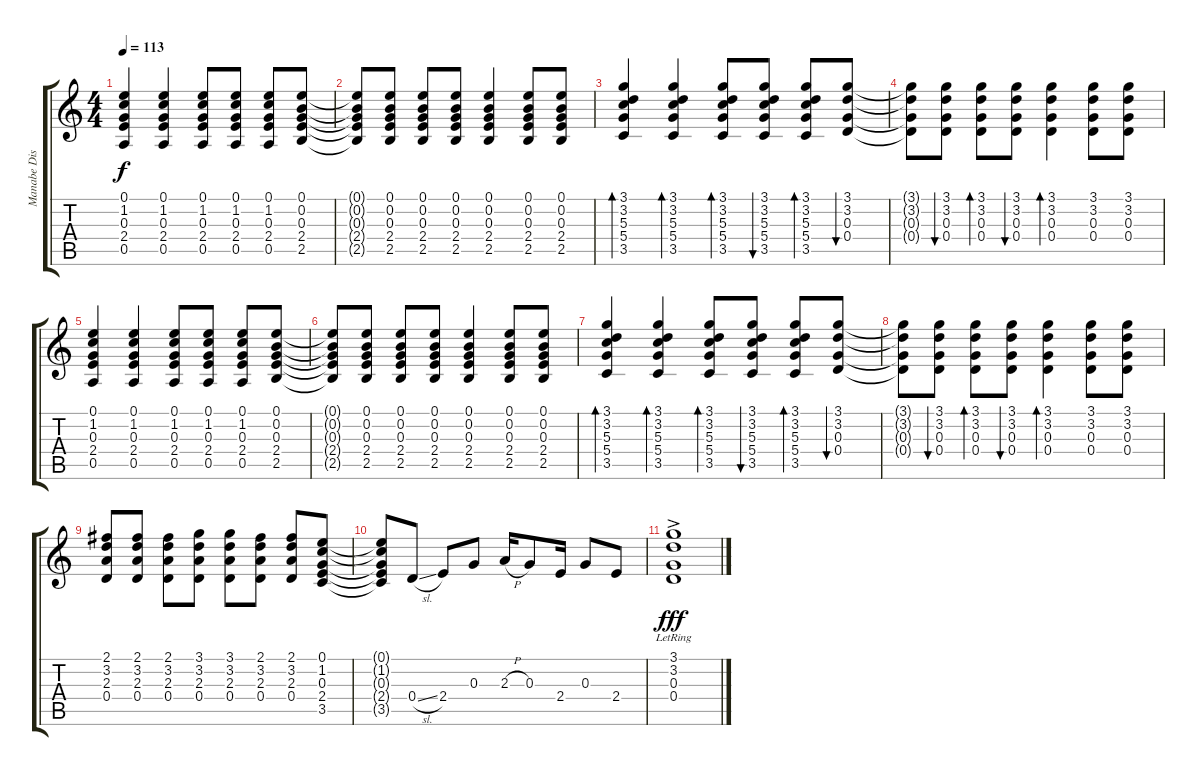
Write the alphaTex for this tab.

\track ("Manabe Distortion" "Manabe Dis") {instrument distortionguitar}
\staff {score tabs}
\tuning (E4 B3 G3 D3 A2 E2) {hide}
\ts (4 4)
\tempo 113
\clef g2
\ks c
(0.1 1.2 0.3 2.4 0.5).4{dy f} (0.1 1.2 0.3 2.4 0.5).4 (0.1 1.2 0.3 2.4 0.5).8 (0.1 1.2 0.3 2.4 0.5).8 (0.1 1.2 0.3 2.4 0.5).8 (0.1 0.2 0.3 2.4 2.5).8 |
(0.1{t} 0.2{t} 0.3{t} 2.4{t} 2.5{t}).8 (0.1 0.2 0.3 2.4 2.5).8 (0.1 0.2 0.3 2.4 2.5).8 (0.1 0.2 0.3 2.4 2.5).8 (0.1 0.2 0.3 2.4 2.5).4 (0.1 0.2 0.3 2.4 2.5).8 (0.1 0.2 0.3 2.4 2.5).8 |
(3.1 3.2 5.3 5.4 3.5).4{bd 30} (3.1 3.2 5.3 5.4 3.5).4{bd 30} (3.1 3.2 5.3 5.4 3.5).8{bd 30} (3.1 3.2 5.3 5.4 3.5).8{bu 30} (3.1 3.2 5.3 5.4 3.5).8{bd 30} (3.1 3.2 0.3 0.4).8{bu 60} |
(3.1{t} 3.2{t} 0.3{t} 0.4{t}).8 (3.1 3.2 0.3 0.4).8{bu 60} (3.1 3.2 0.3 0.4).8{bd 60} (3.1 3.2 0.3 0.4).8{bu 60} (3.1 3.2 0.3 0.4).4{bd 60} (3.1 3.2 0.3 0.4).8 (3.1 3.2 0.3 0.4).8 |
(0.1 1.2 0.3 2.4 0.5).4 (0.1 1.2 0.3 2.4 0.5).4 (0.1 1.2 0.3 2.4 0.5).8 (0.1 1.2 0.3 2.4 0.5).8 (0.1 1.2 0.3 2.4 0.5).8 (0.1 0.2 0.3 2.4 2.5).8 |
(0.1{t} 0.2{t} 0.3{t} 2.4{t} 2.5{t}).8 (0.1 0.2 0.3 2.4 2.5).8 (0.1 0.2 0.3 2.4 2.5).8 (0.1 0.2 0.3 2.4 2.5).8 (0.1 0.2 0.3 2.4 2.5).4 (0.1 0.2 0.3 2.4 2.5).8 (0.1 0.2 0.3 2.4 2.5).8 |
(3.1 3.2 5.3 5.4 3.5).4{bd 30} (3.1 3.2 5.3 5.4 3.5).4{bd 30} (3.1 3.2 5.3 5.4 3.5).8{bd 30} (3.1 3.2 5.3 5.4 3.5).8{bu 30} (3.1 3.2 5.3 5.4 3.5).8{bd 30} (3.1 3.2 0.3 0.4).8{bu 60} |
(3.1{t} 3.2{t} 0.3{t} 0.4{t}).8 (3.1 3.2 0.3 0.4).8{bu 60} (3.1 3.2 0.3 0.4).8{bd 60} (3.1 3.2 0.3 0.4).8{bu 60} (3.1 3.2 0.3 0.4).4{bd 60} (3.1 3.2 0.3 0.4).8 (3.1 3.2 0.3 0.4).8 |
(2.1 3.2 2.3 0.4).8 (2.1 3.2 2.3 0.4).8 (2.1 3.2 2.3 0.4).8 (3.1 3.2 2.3 0.4).8 (3.1 3.2 2.3 0.4).8 (2.1 3.2 2.3 0.4).8 (2.1 3.2 2.3 0.4).8 (0.1 1.2 0.3 2.4 3.5).8 |
(0.1{t} 1.2{t} 0.3{t} 2.4{t} 3.5{t}).8 0.4{sl}.8 2.4.8 0.3.8 2.3{h}.16 0.3.8 2.4.16 0.3.8 2.4.8 |
(3.1{ac lr} 3.2{lr} 0.3{lr} 0.4{lr}).1{dy fff}
